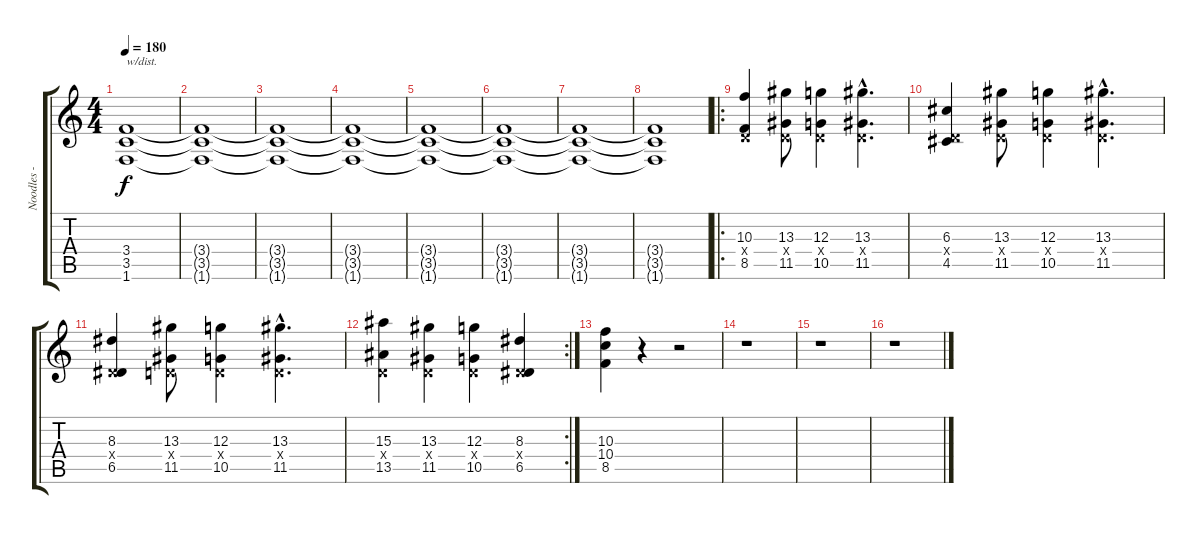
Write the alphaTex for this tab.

\track ("Noodles - Guitar" "Noodles - ") {instrument distortionguitar}
\staff {score tabs}
\tuning (E4 B3 G3 D3 A2 E2) {hide}
\ts (4 4)
\tempo 180
\clef g2
\ks c
(3.4 3.5 1.6).1{txt "w/dist." dy f instrument distortionguitar} |
(3.4{t} 3.5{t} 1.6{t}).1 |
(3.4{t} 3.5{t} 1.6{t}).1 |
(3.4{t} 3.5{t} 1.6{t}).1 |
(3.4{t} 3.5{t} 1.6{t}).1 |
(3.4{t} 3.5{t} 1.6{t}).1 |
(3.4{t} 3.5{t} 1.6{t}).1 |
(3.4{t} 3.5{t} 1.6{t}).1 |
\ro
(10.3 0.4{x} 8.5).4 (13.3 0.4{x} 11.5).8 (12.3 0.4{x} 10.5).4 (13.3{hac} 0.4{hac x} 11.5{hac}).4{d} |
(6.3 0.4{x} 4.5).4 (13.3 0.4{x} 11.5).8 (12.3 0.4{x} 10.5).4 (13.3{hac} 0.4{hac x} 11.5{hac}).4{d} |
(8.3 0.4{x} 6.5).4 (13.3 0.4{x} 11.5).8 (12.3 0.4{x} 10.5).4 (13.3{hac} 0.4{hac x} 11.5{hac}).4{d} |
\rc 2
(15.3 0.4{x} 13.5).4 (13.3 0.4{x} 11.5).4 (12.3 0.4{x} 10.5).4 (8.3 0.4{x} 6.5).4 |
(10.3 10.4 8.5).4 r.4 r.2 |
r.1 |
r.1 |
r.1
